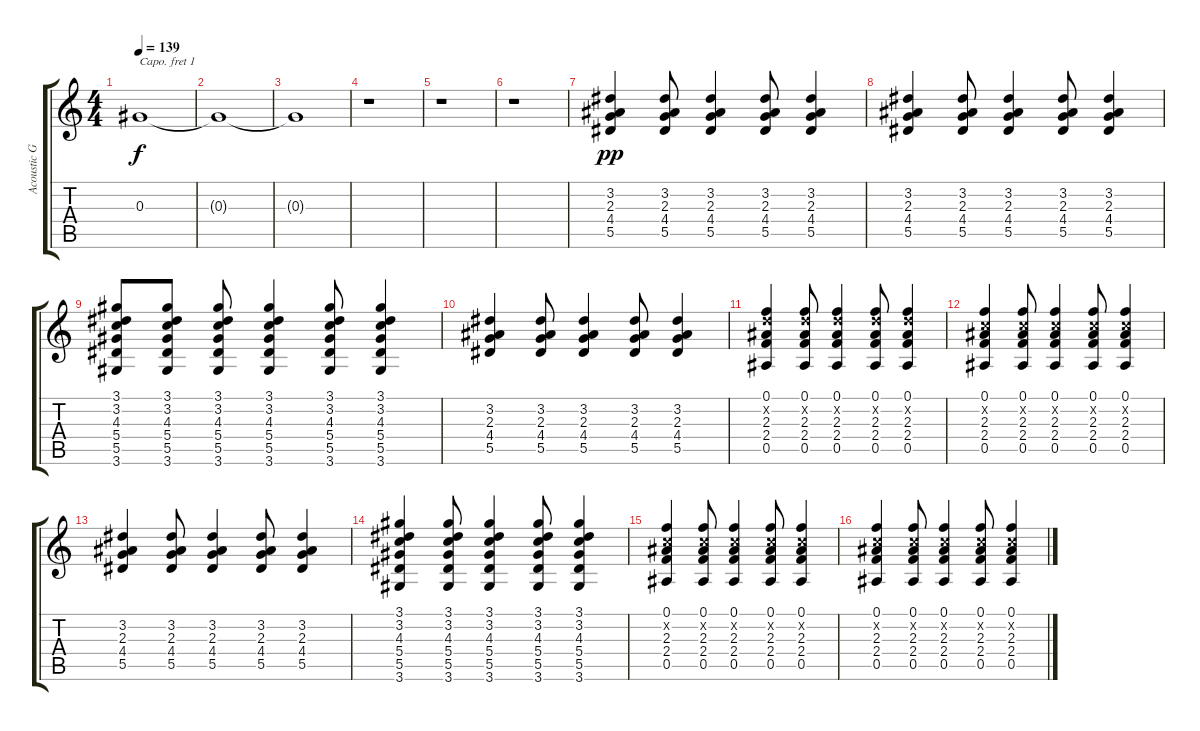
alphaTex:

\track ("Acoustic Guitar Capo 1" "Acoustic G") {solo instrument acousticguitarsteel}
\staff {score tabs}
\capo 1
\tuning (E4 B3 G3 D3 A2 E2) {hide}
\ts (4 4)
\tempo 139
\clef g2
\ks c
0.3.1{dy f instrument acousticguitarsteel} |
0.3{t}.1 |
0.3{t}.1 |
r.1 |
r.1 |
r.1 |
(3.2 2.3 4.4 5.5).4{dy pp} (3.2 2.3 4.4 5.5).8 (3.2 2.3 4.4 5.5).4 (3.2 2.3 4.4 5.5).8 (3.2 2.3 4.4 5.5).4 |
(3.2 2.3 4.4 5.5).4 (3.2 2.3 4.4 5.5).8 (3.2 2.3 4.4 5.5).4 (3.2 2.3 4.4 5.5).8 (3.2 2.3 4.4 5.5).4 |
(3.1 3.2 4.3 5.4 5.5 3.6).8 (3.1 3.2 4.3 5.4 5.5 3.6).8 (3.1 3.2 4.3 5.4 5.5 3.6).8 (3.1 3.2 4.3 5.4 5.5 3.6).4 (3.1 3.2 4.3 5.4 5.5 3.6).8 (3.1 3.2 4.3 5.4 5.5 3.6).4 |
(3.2 2.3 4.4 5.5).4 (3.2 2.3 4.4 5.5).8 (3.2 2.3 4.4 5.5).4 (3.2 2.3 4.4 5.5).8 (3.2 2.3 4.4 5.5).4 |
(0.1 2.2{x} 2.3 2.4 0.5).4 (0.1 2.2{x} 2.3 2.4 0.5).8 (0.1 2.2{x} 2.3 2.4 0.5).4 (0.1 2.2{x} 2.3 2.4 0.5).8 (0.1 2.2{x} 2.3 2.4 0.5).4 |
(0.1 0.2{x} 2.3 2.4 0.5).4 (0.1 0.2{x} 2.3 2.4 0.5).8 (0.1 0.2{x} 2.3 2.4 0.5).4 (0.1 0.2{x} 2.3 2.4 0.5).8 (0.1 0.2{x} 2.3 2.4 0.5).4 |
(3.2 2.3 4.4 5.5).4 (3.2 2.3 4.4 5.5).8 (3.2 2.3 4.4 5.5).4 (3.2 2.3 4.4 5.5).8 (3.2 2.3 4.4 5.5).4 |
(3.1 3.2 4.3 5.4 5.5 3.6).4 (3.1 3.2 4.3 5.4 5.5 3.6).8 (3.1 3.2 4.3 5.4 5.5 3.6).4 (3.1 3.2 4.3 5.4 5.5 3.6).8 (3.1 3.2 4.3 5.4 5.5 3.6).4 |
(0.1 0.2{x} 2.3 2.4 0.5).4 (0.1 0.2{x} 2.3 2.4 0.5).8 (0.1 0.2{x} 2.3 2.4 0.5).4 (0.1 0.2{x} 2.3 2.4 0.5).8 (0.1 0.2{x} 2.3 2.4 0.5).4 |
(0.1 0.2{x} 2.3 2.4 0.5).4 (0.1 0.2{x} 2.3 2.4 0.5).8 (0.1 0.2{x} 2.3 2.4 0.5).4 (0.1 0.2{x} 2.3 2.4 0.5).8 (0.1 0.2{x} 2.3 2.4 0.5).4
